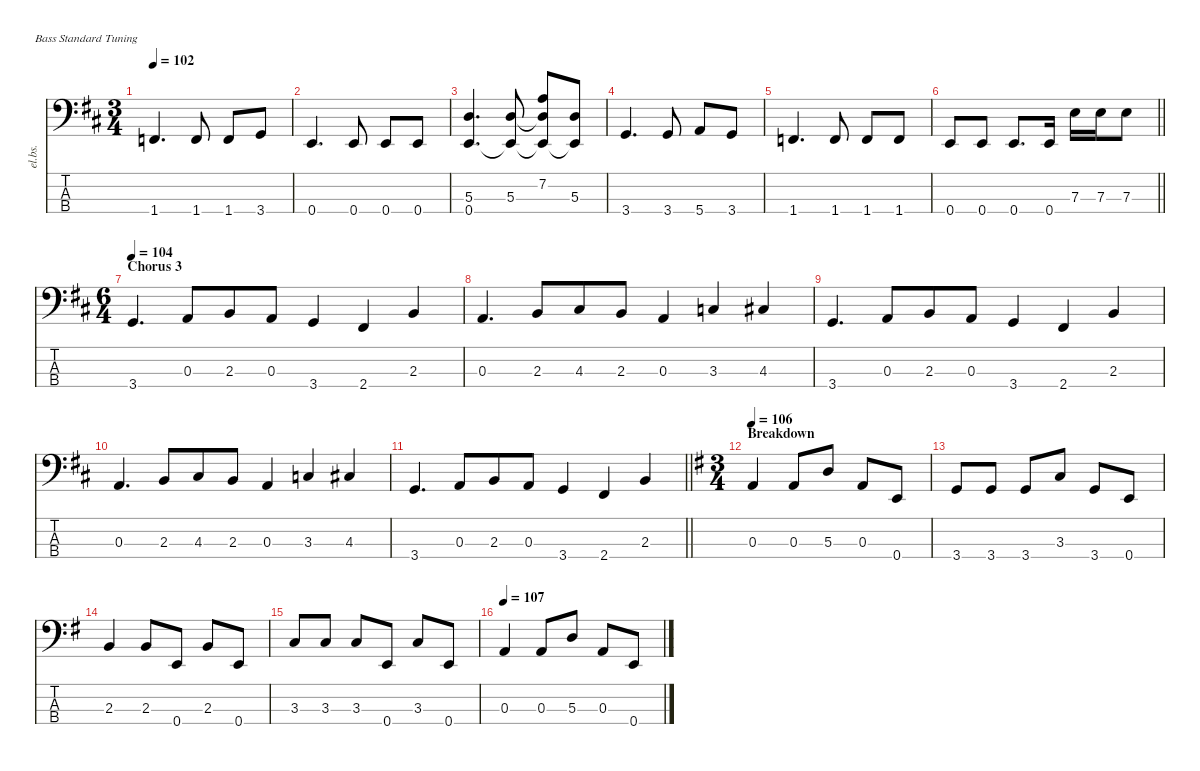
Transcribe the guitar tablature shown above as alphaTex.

\defaultSystemsLayout 4
\hideDynamics
\bracketExtendMode nobrackets
\otherSystemsTrackNameOrientation horizontal
\track ("Jason Newsted" "el.bs.") {defaultSystemsLayout 8 instrument electricbasspick}
\staff {score tabs}
\tuning (G2 D2 A1 E1)
\ts (3 4)
\tempo 102
\clef f4
\ks bminor
1.4{acc forcenatural}.4{d dy f beam Up} 1.4{acc forcenatural}.8{beam Up} 1.4{acc forcenatural}.8{beam Up} 3.4{acc forcenatural}.8{beam Up} |
0.4{acc forcenatural}.4{d beam Up} 0.4{acc forcenatural}.8{beam Up} 0.4{acc forcenatural}.8{beam Up} 0.4{acc forcenatural}.8{beam Up} |
(5.3{acc forcenatural} 0.4{acc forcenatural}).4{d beam Up} (5.3{acc forcenatural} 0.4{t acc forcenatural}).8{beam Up} (7.2{acc forcenatural} 5.3{t acc forcenatural} 0.4{t acc forcenatural}).8{beam Up} (5.3{acc forcenatural} 0.4{t acc forcenatural}).8{beam Up} |
3.4{acc forcenatural}.4{d beam Up} 3.4{acc forcenatural}.8{beam Up} 5.4{acc forcenatural}.8{beam Up} 3.4{acc forcenatural}.8{beam Up} |
1.4{acc forcenatural}.4{d beam Up} 1.4{acc forcenatural}.8{beam Up} 1.4{acc forcenatural}.8{beam Up} 1.4{acc forcenatural}.8{beam Up} |
\barLineRight lightlight
0.4{acc forcenatural}.8{beam Up} 0.4{acc forcenatural}.8{beam Up} 0.4{acc forcenatural}.8{d beam Up} 0.4{acc forcenatural}.16{beam Up} 7.3{acc forcenatural}.16{beam Down} 7.3{acc forcenatural}.16{beam Down} 7.3{acc forcenatural}.8{beam Down} |
\ts (6 4)
\beaming (8 6 6)
\section ("" "Chorus 3")
\tempo 104
3.4{acc forcenatural}.4{d beam Up} 0.3{acc forcenatural}.8{beam Up} 2.3{acc forcenatural}.8{beam Up} 0.3{acc forcenatural}.8{beam Up} 3.4{acc forcenatural}.4{beam Up} 2.4{acc #}.4{beam Up} 2.3{acc forcenatural}.4{beam Up} |
0.3{acc forcenatural}.4{d beam Up} 2.3{acc forcenatural}.8{beam Up} 4.3{acc #}.8{beam Up} 2.3{acc forcenatural}.8{beam Up} 0.3{acc forcenatural}.4{beam Up} 3.3{acc forcenatural}.4{beam Up} 4.3{acc #}.4{beam Up} |
3.4{acc forcenatural}.4{d beam Up} 0.3{acc forcenatural}.8{beam Up} 2.3{acc forcenatural}.8{beam Up} 0.3{acc forcenatural}.8{beam Up} 3.4{acc forcenatural}.4{beam Up} 2.4{acc #}.4{beam Up} 2.3{acc forcenatural}.4{beam Up} |
0.3{acc forcenatural}.4{d beam Up} 2.3{acc forcenatural}.8{beam Up} 4.3{acc #}.8{beam Up} 2.3{acc forcenatural}.8{beam Up} 0.3{acc forcenatural}.4{beam Up} 3.3{acc forcenatural}.4{beam Up} 4.3{acc #}.4{beam Up} |
\barLineRight lightlight
3.4{acc forcenatural}.4{d beam Up} 0.3{acc forcenatural}.8{beam Up} 2.3{acc forcenatural}.8{beam Up} 0.3{acc forcenatural}.8{beam Up} 3.4{acc forcenatural}.4{beam Up} 2.4{acc #}.4{beam Up} 2.3{acc forcenatural}.4{beam Up} |
\ts (3 4)
\beaming (8 2 2 2)
\section ("" "Breakdown")
\tempo 106
\ks eminor
0.3{acc forcenatural}.4{beam Up} 0.3{acc forcenatural}.8{beam Up} 5.3{acc forcenatural}.8{beam Up} 0.3{acc forcenatural}.8{beam Up} 0.4{acc forcenatural}.8{beam Up} |
3.4{acc forcenatural}.8{beam Up} 3.4{acc forcenatural}.8{beam Up} 3.4{acc forcenatural}.8{beam Up} 3.3{acc forcenatural}.8{beam Up} 3.4{acc forcenatural}.8{beam Up} 0.4{acc forcenatural}.8{beam Up} |
2.3{acc forcenatural}.4{beam Up} 2.3{acc forcenatural}.8{beam Up} 0.4{acc forcenatural}.8{beam Up} 2.3{acc forcenatural}.8{beam Up} 0.4{acc forcenatural}.8{beam Up} |
3.3{acc forcenatural}.8{beam Up} 3.3{acc forcenatural}.8{beam Up} 3.3{acc forcenatural}.8{beam Up} 0.4{acc forcenatural}.8{beam Up} 3.3{acc forcenatural}.8{beam Up} 0.4{acc forcenatural}.8{beam Up} |
\tempo 107
0.3{acc forcenatural}.4{beam Up} 0.3{acc forcenatural}.8{beam Up} 5.3{acc forcenatural}.8{beam Up} 0.3{acc forcenatural}.8{beam Up} 0.4{acc forcenatural}.8{beam Up}
